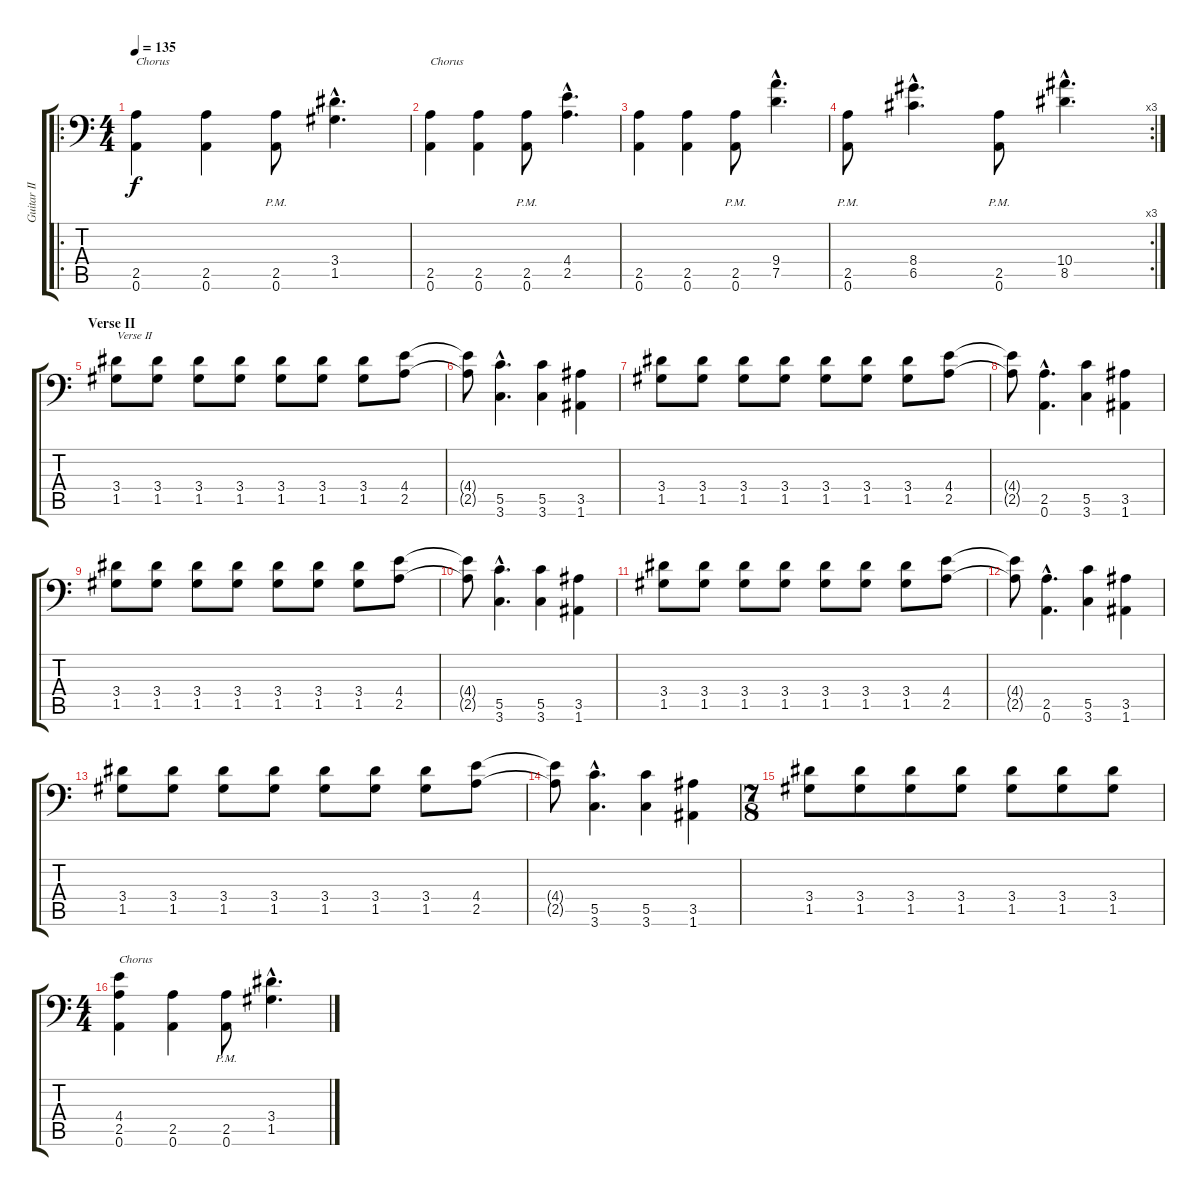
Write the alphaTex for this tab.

\track ("Guitar II [Troy Sanders]" "Guitar II ") {instrument distortionguitar}
\staff {score tabs}
\tuning (D4 A3 F3 C3 G2 A1) {hide}
\ro
\ts (4 4)
\tempo 135
\clef f4
\ks c
(2.5 0.6).4{txt "Chorus" dy f} (2.5 0.6).4 (2.5{pm} 0.6{pm}).8 (3.4{hac} 1.5{hac}).4{d} |
(2.5 0.6).4{txt "Chorus"} (2.5 0.6).4 (2.5{pm} 0.6{pm}).8 (4.4{hac} 2.5{hac}).4{d} |
(2.5 0.6).4 (2.5 0.6).4 (2.5{pm} 0.6{pm}).8 (9.4{hac} 7.5{hac}).4{d} |
\rc 3
(2.5{pm} 0.6{pm}).8 (8.4{hac} 6.5{hac}).4{d} (2.5{pm} 0.6{pm}).8 (10.4{hac} 8.5{hac}).4{d} |
\section ("" "Verse II")
(3.4 1.5).8{txt "Verse II"} (3.4 1.5).8 (3.4 1.5).8 (3.4 1.5).8 (3.4 1.5).8 (3.4 1.5).8 (3.4 1.5).8 (4.4 2.5).8 |
(4.4{t} 2.5{t}).8 (5.5{hac} 3.6{hac}).4{d} (5.5 3.6).4 (3.5 1.6).4 |
(3.4 1.5).8 (3.4 1.5).8 (3.4 1.5).8 (3.4 1.5).8 (3.4 1.5).8 (3.4 1.5).8 (3.4 1.5).8 (4.4 2.5).8 |
(4.4{t} 2.5{t}).8 (2.5{hac} 0.6{hac}).4{d} (5.5 3.6).4 (3.5 1.6).4 |
(3.4 1.5).8 (3.4 1.5).8 (3.4 1.5).8 (3.4 1.5).8 (3.4 1.5).8 (3.4 1.5).8 (3.4 1.5).8 (4.4 2.5).8 |
(4.4{t} 2.5{t}).8 (5.5{hac} 3.6{hac}).4{d} (5.5 3.6).4 (3.5 1.6).4 |
(3.4 1.5).8 (3.4 1.5).8 (3.4 1.5).8 (3.4 1.5).8 (3.4 1.5).8 (3.4 1.5).8 (3.4 1.5).8 (4.4 2.5).8 |
(4.4{t} 2.5{t}).8 (2.5{hac} 0.6{hac}).4{d} (5.5 3.6).4 (3.5 1.6).4 |
(3.4 1.5).8 (3.4 1.5).8 (3.4 1.5).8 (3.4 1.5).8 (3.4 1.5).8 (3.4 1.5).8 (3.4 1.5).8 (4.4 2.5).8 |
(4.4{t} 2.5{t}).8 (5.5{hac} 3.6{hac}).4{d} (5.5 3.6).4 (3.5 1.6).4 |
\ts (7 8)
(3.4 1.5).8 (3.4 1.5).8 (3.4 1.5).8 (3.4 1.5).8 (3.4 1.5).8 (3.4 1.5).8 (3.4 1.5).8 |
\ts (4 4)
(4.4 2.5 0.6).4{txt "Chorus"} (2.5 0.6).4 (2.5{pm} 0.6{pm}).8 (3.4{hac} 1.5{hac}).4{d}
